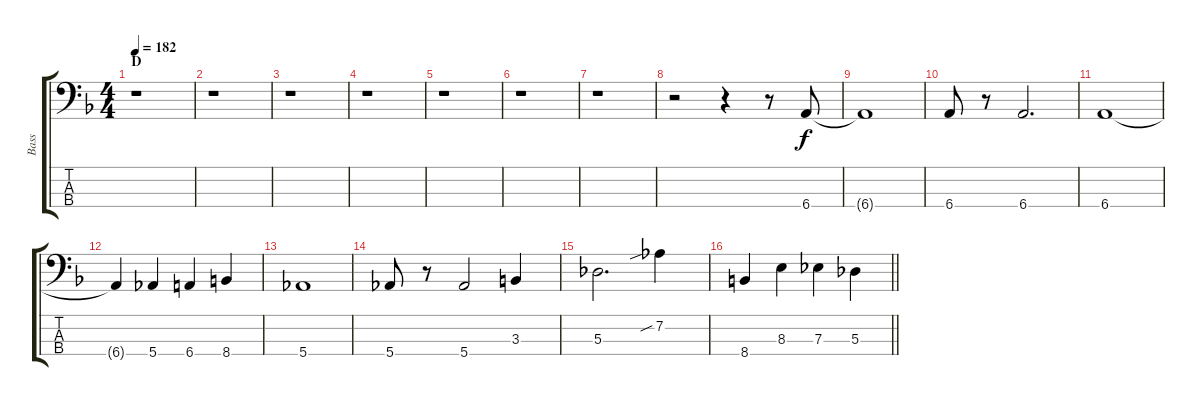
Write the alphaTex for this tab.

\track ("Bass" "Bass") {instrument electricbasspick}
\staff {score tabs}
\tuning (Gb2 Db2 Ab1 Eb1) {hide}
\ts (4 4)
\section ("" "D")
\tempo 182
\clef f4
\ks f
r.1{dy f} |
r.1 |
r.1 |
r.1 |
r.1 |
r.1 |
r.1 |
r.2 r.4 r.8 6.4.8 |
6.4{t}.1 |
6.4.8 r.8 6.4.2{d} |
6.4.1 |
6.4{t}.4 5.4.4 6.4.4 8.4.4 |
5.4.1 |
5.4.8 r.8 5.4.2 3.3.4 |
5.3.2{d} 7.2{sib}.4 |
\barLineRight lightlight
8.4.4 8.3.4 7.3.4 5.3.4
